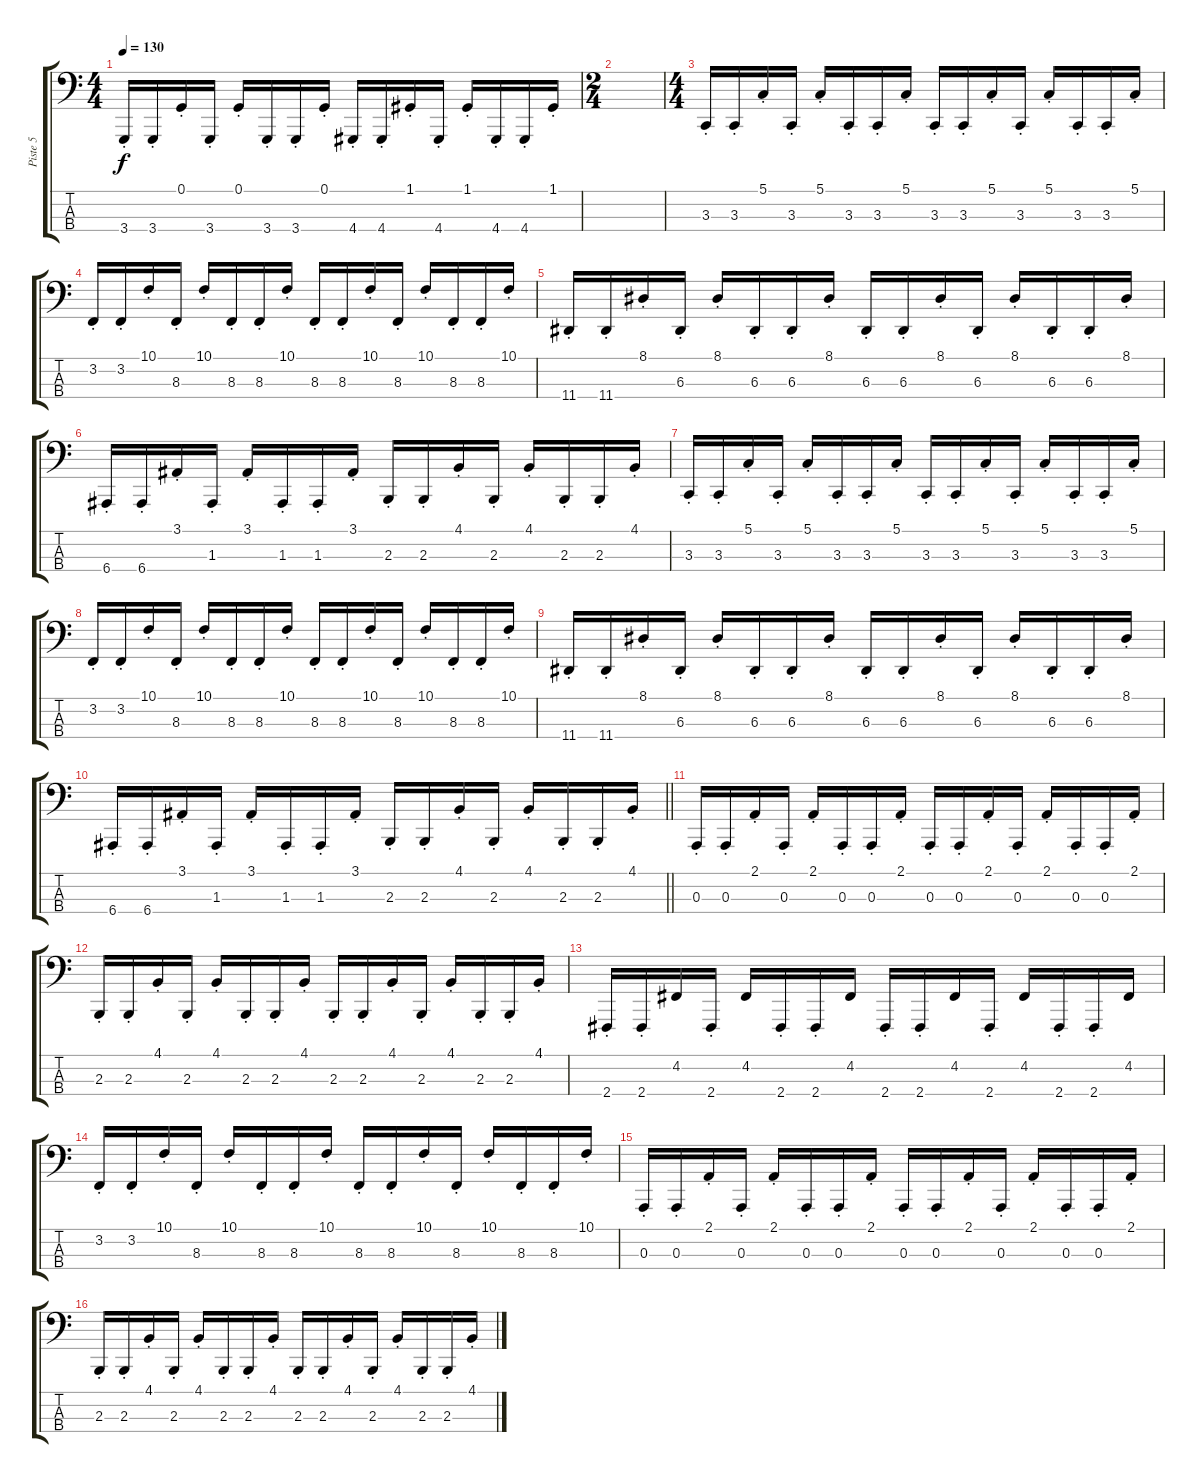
\track ("Piste 5" "Piste 5") {instrument lead8bassandlead}
\staff {score tabs}
\tuning (G2 D2 A1 E1) {hide}
\ts (4 4)
\tempo 130
\clef f4
\ks c
3.4{st}.16{dy f} 3.4{st}.16 0.1{st}.16 3.4{st}.16 0.1{st}.16 3.4{st}.16 3.4{st}.16 0.1{st}.16 4.4{st}.16 4.4{st}.16 1.1{st}.16 4.4{st}.16 1.1{st}.16 4.4{st}.16 4.4{st}.16 1.1{st}.16 |
\ts (2 4)
|
\ts (4 4)
\section ("" "")
3.3{st}.16 3.3{st}.16 5.1{st}.16 3.3{st}.16 5.1{st}.16 3.3{st}.16 3.3{st}.16 5.1{st}.16 3.3{st}.16 3.3{st}.16 5.1{st}.16 3.3{st}.16 5.1{st}.16 3.3{st}.16 3.3{st}.16 5.1{st}.16 |
3.2{st}.16 3.2{st}.16 10.1{st}.16 8.3{st}.16 10.1{st}.16 8.3{st}.16 8.3{st}.16 10.1{st}.16 8.3{st}.16 8.3{st}.16 10.1{st}.16 8.3{st}.16 10.1{st}.16 8.3{st}.16 8.3{st}.16 10.1{st}.16 |
11.4{st}.16 11.4{st}.16 8.1{st}.16 6.3{st}.16 8.1{st}.16 6.3{st}.16 6.3{st}.16 8.1{st}.16 6.3{st}.16 6.3{st}.16 8.1{st}.16 6.3{st}.16 8.1{st}.16 6.3{st}.16 6.3{st}.16 8.1{st}.16 |
6.4{st}.16 6.4{st}.16 3.1{st}.16 1.3{st}.16 3.1{st}.16 1.3{st}.16 1.3{st}.16 3.1{st}.16 2.3{st}.16 2.3{st}.16 4.1{st}.16 2.3{st}.16 4.1{st}.16 2.3{st}.16 2.3{st}.16 4.1{st}.16 |
3.3{st}.16 3.3{st}.16 5.1{st}.16 3.3{st}.16 5.1{st}.16 3.3{st}.16 3.3{st}.16 5.1{st}.16 3.3{st}.16 3.3{st}.16 5.1{st}.16 3.3{st}.16 5.1{st}.16 3.3{st}.16 3.3{st}.16 5.1{st}.16 |
3.2{st}.16 3.2{st}.16 10.1{st}.16 8.3{st}.16 10.1{st}.16 8.3{st}.16 8.3{st}.16 10.1{st}.16 8.3{st}.16 8.3{st}.16 10.1{st}.16 8.3{st}.16 10.1{st}.16 8.3{st}.16 8.3{st}.16 10.1{st}.16 |
11.4{st}.16 11.4{st}.16 8.1{st}.16 6.3{st}.16 8.1{st}.16 6.3{st}.16 6.3{st}.16 8.1{st}.16 6.3{st}.16 6.3{st}.16 8.1{st}.16 6.3{st}.16 8.1{st}.16 6.3{st}.16 6.3{st}.16 8.1{st}.16 |
\barLineRight lightlight
6.4{st}.16 6.4{st}.16 3.1{st}.16 1.3{st}.16 3.1{st}.16 1.3{st}.16 1.3{st}.16 3.1{st}.16 2.3{st}.16 2.3{st}.16 4.1{st}.16 2.3{st}.16 4.1{st}.16 2.3{st}.16 2.3{st}.16 4.1{st}.16 |
\section ("" "")
0.3{st}.16 0.3{st}.16 2.1{st}.16 0.3{st}.16 2.1{st}.16 0.3{st}.16 0.3{st}.16 2.1{st}.16 0.3{st}.16 0.3{st}.16 2.1{st}.16 0.3{st}.16 2.1{st}.16 0.3{st}.16 0.3{st}.16 2.1{st}.16 |
2.3{st}.16 2.3{st}.16 4.1{st}.16 2.3{st}.16 4.1{st}.16 2.3{st}.16 2.3{st}.16 4.1{st}.16 2.3{st}.16 2.3{st}.16 4.1{st}.16 2.3{st}.16 4.1{st}.16 2.3{st}.16 2.3{st}.16 4.1{st}.16 |
2.4{st}.16 2.4{st}.16 4.2.16 2.4{st}.16 4.2.16 2.4{st}.16 2.4{st}.16 4.2.16 2.4{st}.16 2.4{st}.16 4.2.16 2.4{st}.16 4.2.16 2.4{st}.16 2.4{st}.16 4.2.16 |
3.2{st}.16 3.2{st}.16 10.1{st}.16 8.3{st}.16 10.1{st}.16 8.3{st}.16 8.3{st}.16 10.1{st}.16 8.3{st}.16 8.3{st}.16 10.1{st}.16 8.3{st}.16 10.1{st}.16 8.3{st}.16 8.3{st}.16 10.1{st}.16 |
0.3{st}.16 0.3{st}.16 2.1{st}.16 0.3{st}.16 2.1{st}.16 0.3{st}.16 0.3{st}.16 2.1{st}.16 0.3{st}.16 0.3{st}.16 2.1{st}.16 0.3{st}.16 2.1{st}.16 0.3{st}.16 0.3{st}.16 2.1{st}.16 |
2.3{st}.16 2.3{st}.16 4.1{st}.16 2.3{st}.16 4.1{st}.16 2.3{st}.16 2.3{st}.16 4.1{st}.16 2.3{st}.16 2.3{st}.16 4.1{st}.16 2.3{st}.16 4.1{st}.16 2.3{st}.16 2.3{st}.16 4.1{st}.16
